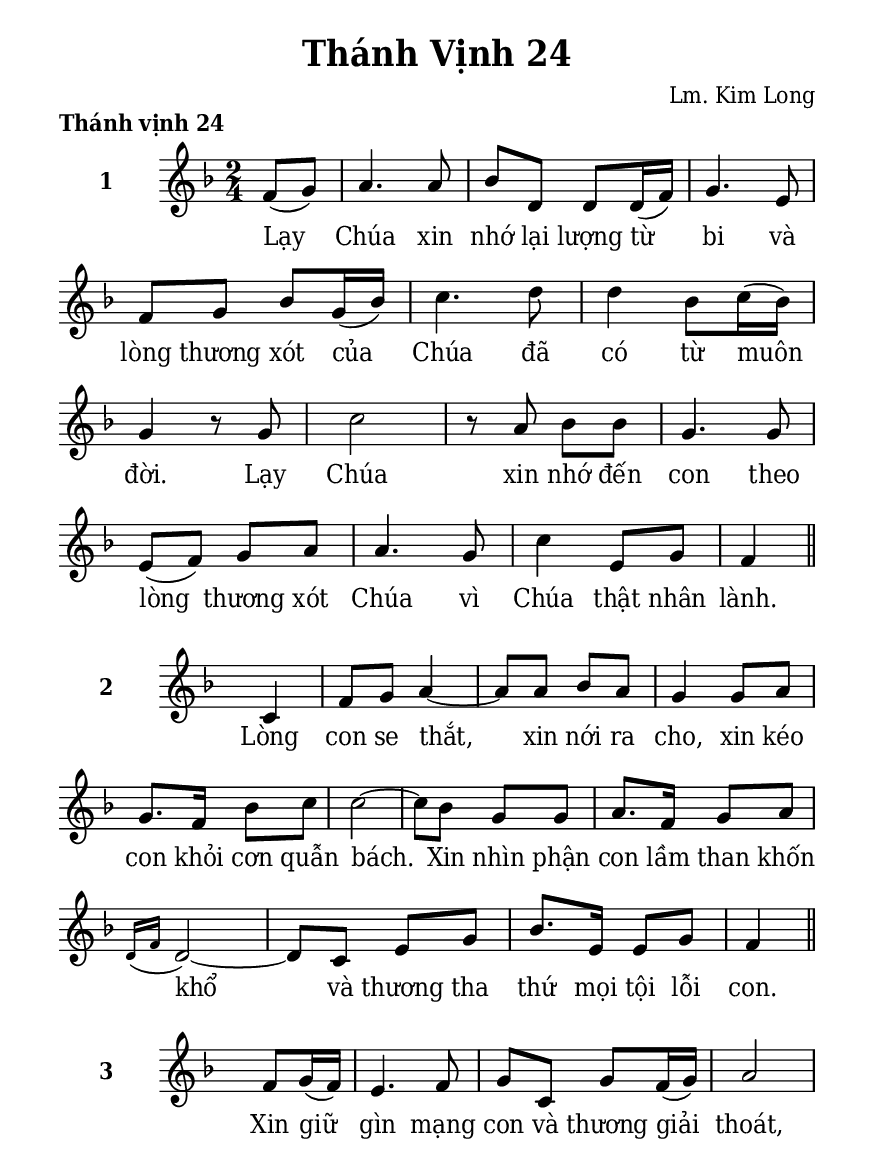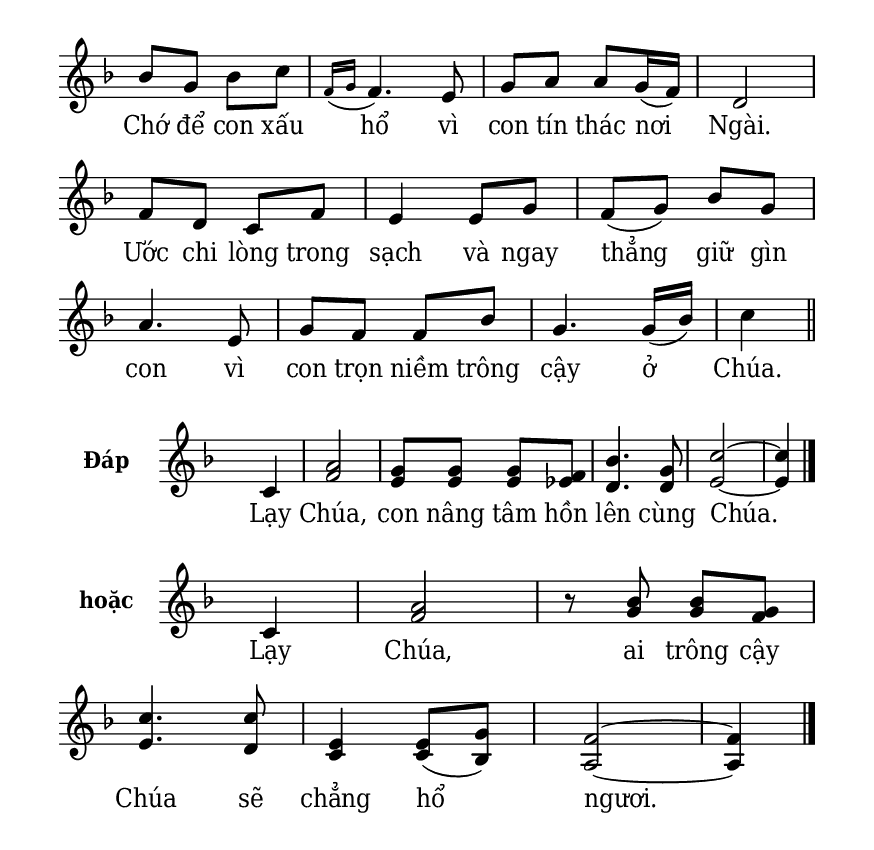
% Cài đặt chung
\version "2.22.1"
\include "english.ly"

\header {
  title = "Thánh Vịnh 24"
  composer = "Lm. Kim Long"
  %arranger = " "
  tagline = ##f
}

% Nhạc
nhacMauHaiMuoiBon = \relative c' {
  \key f \major
  \time 2/4
  \partial 4 f8 (g) |
  a4. a8 |
  bf d, d d16 (f) |
  g4. e8 |
  f g bf g16 (bf) |
  c4. d8 |
  d4 bf8 c16 (bf) |
  g4 r8 g |
  c2 |
  r8 a bf bf |
  g4. g8 |
  e (f) g a |
  a4. g8 |
  c4 e,8 g |
  f4 \bar "||"
}

nhacMauHaiMuoiLam = \relative c' {
  \key f \major
  \time 2/4
  \partial 4 c4 |
  f8 g a4 ~ |
  a8 a bf a |
  g4 g8 a |
  g8. f16 bf8 c |
  c2 ~ |
  c8 bf g g |
  a8. f16 g8 a |
  \slashedGrace { d,16 (f } d2) ~ |
  d8 c e g |
  bf8. e,16 e8 g |
  f4 \bar "||"
}

nhacMauHaiMuoiSau = \relative c' {
  \key f \major
  \time 2/4
  \partial 4 f8 g16 (f) |
  e4. f8 |
  g c, g' f16 (g) |
  a2 |
  bf8 g bf c |
  \slashedGrace { f,16 (g } f4.) e8 |
  g a a g16 (f) |
  d2 |
  f8 d c f |
  e4 e8 g |
  f (g) bf g |
  a4. e8 |
  g f f bf |
  g4. g16 (bf) |
  c4 \bar "||"
}

nhacMauHaiMuoiBay = \relative c' {
  \key f \major
  \time 2/4
  \partial 4 c4 |
  <<
    {
      a'2 |
      g8 g g f |
      bf4. g8 |
      c2 ~ |
      c4 \bar "|."
    }
    {
      f,2 |
      e8 e e ef |
      d4. d8 |
      e2 ~ |
      e4
    }
  >>
}

nhacMauHaiMuoiTam = \relative c' {
  \key f \major
  \time 2/4
  \partial 4 c4 |
  <<
    {
      a'2 |
      r8 bf bf g |
      c4. c8 |
      e,4 e8 g |
      f2 ~ |
      f4 \bar "|."
    }
    {
      f2 |
      r8 g g f |
      e4. d8 |
      c4 c8 (bf) |
      a2 ~ |
      a4
    }
  >>
}

% Lời
loiMauHaiMuoiBon = \lyricmode {
  Lạy Chúa xin nhớ lại lượng từ bi
  và lòng thương xót của Chúa đã có từ muôn đời.
  Lạy Chúa xin nhớ đến con theo lòng thương xót Chúa
  vì Chúa thật nhân lành.
}

loiMauHaiMuoiLam = \lyricmode {
  Lòng con se thắt, xin nới ra cho,
  xin kéo con khỏi cơn quẫn bách.
  Xin nhìn phận con lầm than khốn khổ
  và thương tha thứ mọi tội lỗi con.
}

loiMauHaiMuoiSau = \lyricmode {
  Xin giữ gìn mạng con và thương giải thoát,
  Chớ để con xấu hổ vì con tín thác nơi Ngài.
  Ước chi lòng trong sạch và ngay thẳng giữ gìn con
  vì con trọn niềm trông cậy ở Chúa.
}

loiMauHaiMuoiBay = \lyricmode {
  Lạy Chúa, con nâng tâm hồn lên cùng Chúa.
}

loiMauHaiMuoiTam = \lyricmode {
  Lạy Chúa, ai trông cậy Chúa sẽ chẳng hổ ngươi.
}

% Dàn trang
\paper {
  #(set-paper-size "a5")
  top-margin = 10\mm
  bottom-margin = 10\mm
  left-margin = 10\mm
  right-margin = 10\mm
  indent = #0
  #(define fonts
	 (make-pango-font-tree "Deja Vu Serif Condensed"
	 		       "Deja Vu Serif Condensed"
			       "Deja Vu Serif Condensed"
			       (/ 20 20)))
  print-page-number = ##f
}

\markup {
  \line {
    \bold "Thánh vịnh 24"
  }
}

\score {
  <<
    \new Staff \with {
      instrumentName = \markup { \bold "1" }}<<
        \clef treble
        \new Voice = beSop {
          \nhacMauHaiMuoiBon
        }
      \new Lyrics \lyricsto beSop \loiMauHaiMuoiBon
    >>
  >>
  \layout {
    indent = 17
    \override Lyrics.LyricSpace.minimum-distance = #0.7
    \override Score.BarNumber.break-visibility = ##(#f #f #f)
    \override Score.SpacingSpanner.uniform-stretching = ##t
    ragged-last = ##f
  }
}

\score {
  <<
    \new Staff \with {
      instrumentName = \markup { \bold "2" }}<<
        \clef treble
        \new Voice = beSop {
          \nhacMauHaiMuoiLam
        }
      \new Lyrics \lyricsto beSop \loiMauHaiMuoiLam
    >>
  >>
  \layout {
    indent = 17
    \override Staff.TimeSignature.transparent = ##t
    \override Lyrics.LyricSpace.minimum-distance = #0.7
    \override Score.BarNumber.break-visibility = ##(#f #f #f)
    \override Score.SpacingSpanner.uniform-stretching = ##t
    ragged-last = ##f
  }
}

\score {
  <<
    \new Staff \with {
      instrumentName = \markup { \bold "3" }}<<
        \clef treble
        \new Voice = beSop {
          \nhacMauHaiMuoiSau
        }
      \new Lyrics \lyricsto beSop \loiMauHaiMuoiSau
    >>
  >>
  \layout {
    indent = 17
    \override Staff.TimeSignature.transparent = ##t
    \override Lyrics.LyricSpace.minimum-distance = #0.7
    \override Score.BarNumber.break-visibility = ##(#f #f #f)
    \override Score.SpacingSpanner.uniform-stretching = ##t
    ragged-last = ##f
  }
}

\score {
  <<
    \new Staff \with {
      instrumentName = \markup { \bold "Đáp" }}<<
        \clef treble
        \new Voice = beSop {
          \nhacMauHaiMuoiBay
        }
      \new Lyrics \lyricsto beSop \loiMauHaiMuoiBay
    >>
  >>
  \layout {
    indent = 17
    \override Staff.TimeSignature.transparent = ##t
    \override Lyrics.LyricSpace.minimum-distance = #0.7
    \override Score.BarNumber.break-visibility = ##(#f #f #f)
    \override Score.SpacingSpanner.uniform-stretching = ##t
    ragged-last = ##f
  }
}

\score {
  <<
    \new Staff \with {
      instrumentName = \markup { \bold "hoặc" }}<<
        \clef treble
        \new Voice = beSop {
          \nhacMauHaiMuoiTam
        }
      \new Lyrics \lyricsto beSop \loiMauHaiMuoiTam
    >>
  >>
  \layout {
    indent = 17
    \override Staff.TimeSignature.transparent = ##t
    \override Lyrics.LyricSpace.minimum-distance = #0.7
    \override Score.BarNumber.break-visibility = ##(#f #f #f)
    \override Score.SpacingSpanner.uniform-stretching = ##t
    ragged-last = ##f
  }
}
